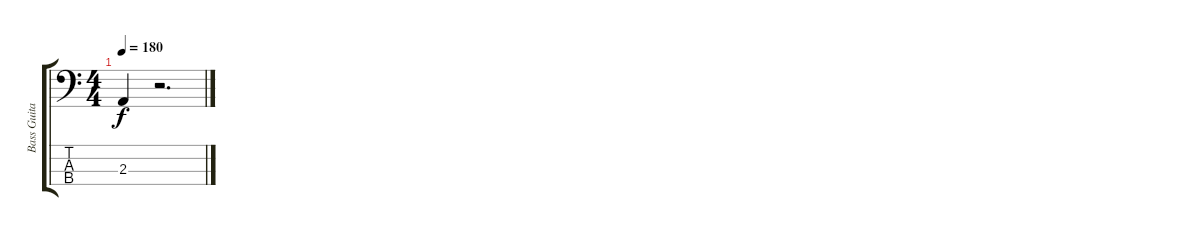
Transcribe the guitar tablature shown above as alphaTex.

\track ("Bass Guitar" "Bass Guita") {instrument electricbassfinger}
\staff {score tabs}
\tuning (F2 C2 G1 D1) {hide}
\ts (4 4)
\tempo 180
\clef f4
\ks c
2.3.4{dy f} r.2{d}
